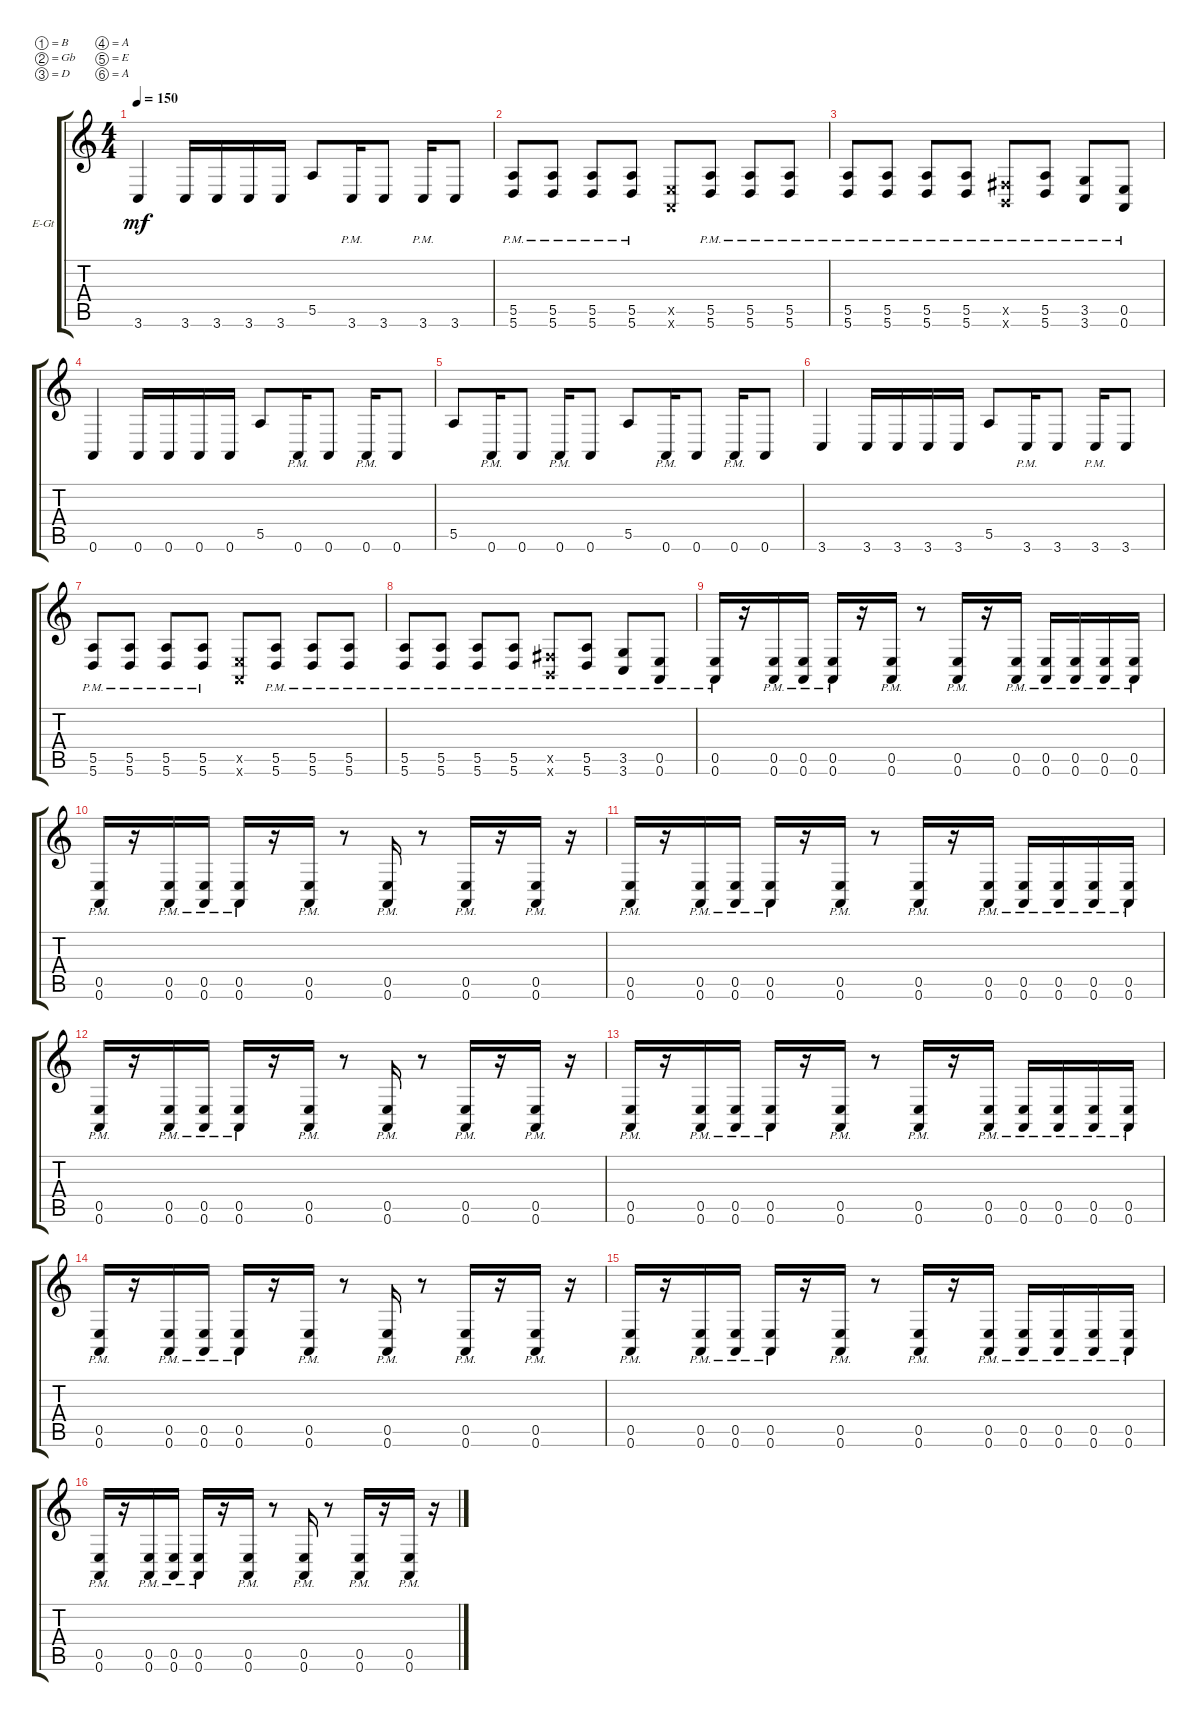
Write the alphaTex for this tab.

\defaultSystemsLayout 4
\bracketExtendMode groupsimilarinstruments
\firstSystemTrackNameOrientation horizontal
\otherSystemsTrackNameOrientation horizontal
\track ("Right Guitar " "E-Gt") {instrument distortionguitar}
\staff {score tabs}
\tuning (B3 Gb3 D3 A2 E2 A1)
\ts (4 4)
\tempo 150
\clef g2
\ks c
3.6.4{dy mf} 3.6.16 3.6.16 3.6.16 3.6.16 5.5.8 3.6{pm}.16 3.6.8 3.6{pm}.16 3.6.8 |
(5.6{pm} 5.5{pm}).8 (5.6{pm} 5.5{pm}).8 (5.6{pm} 5.5{pm}).8 (5.6{pm} 5.5{pm}).8 (0.6{x} 0.5{x}).8 (5.6{pm} 5.5{pm}).8 (5.6{pm} 5.5{pm}).8 (5.6{pm} 5.5{pm}).8 |
(5.6{pm} 5.5{pm}).8 (5.6{pm} 5.5{pm}).8 (5.6{pm} 5.5{pm}).8 (5.6{pm} 5.5{pm}).8 (2.6{pm x} 2.5{pm x}).8 (5.6{pm} 5.5{pm}).8 (3.6{pm} 3.5{pm}).8 (0.6{pm} 0.5{pm}).8 |
0.6.4 0.6.16 0.6.16 0.6.16 0.6.16 5.5.8 0.6{pm}.16 0.6.8 0.6{pm}.16 0.6.8 |
5.5.8 0.6{pm}.16 0.6.8 0.6{pm}.16 0.6.8 5.5.8 0.6{pm}.16 0.6.8 0.6{pm}.16 0.6.8 |
3.6.4 3.6.16 3.6.16 3.6.16 3.6.16 5.5.8 3.6{pm}.16 3.6.8 3.6{pm}.16 3.6.8 |
(5.6{pm} 5.5{pm}).8 (5.6{pm} 5.5{pm}).8 (5.6{pm} 5.5{pm}).8 (5.6{pm} 5.5{pm}).8 (0.6{x} 0.5{x}).8 (5.6{pm} 5.5{pm}).8 (5.6{pm} 5.5{pm}).8 (5.6{pm} 5.5{pm}).8 |
(5.6{pm} 5.5{pm}).8 (5.6{pm} 5.5{pm}).8 (5.6{pm} 5.5{pm}).8 (5.6{pm} 5.5{pm}).8 (2.6{pm x} 2.5{pm x}).8 (5.6{pm} 5.5{pm}).8 (3.6{pm} 3.5{pm}).8 (0.6{pm} 0.5{pm}).8 |
(0.6{pm} 0.5{pm}).16 r.16 (0.6{pm} 0.5{pm}).16 (0.5{pm} 0.6{pm}).16 (0.6{pm} 0.5{pm}).16 r.16 (0.6{pm} 0.5{pm}).16 r.8 (0.6{pm} 0.5{pm}).16 r.16 (0.6{pm} 0.5{pm}).16 (0.5{pm} 0.6{pm}).16 (0.6{pm} 0.5{pm}).16 (0.5{pm} 0.6{pm}).16 (0.6{pm} 0.5{pm}).16 |
(0.6{pm} 0.5{pm}).16 r.16 (0.6{pm} 0.5{pm}).16 (0.5{pm} 0.6{pm}).16 (0.6{pm} 0.5{pm}).16 r.16 (0.6{pm} 0.5{pm}).16 r.8 (0.6{pm} 0.5{pm}).16 r.8 (0.6{pm} 0.5{pm}).16 r.16 (0.6{pm} 0.5{pm}).16 r.16 |
(0.6{pm} 0.5{pm}).16 r.16 (0.6{pm} 0.5{pm}).16 (0.5{pm} 0.6{pm}).16 (0.6{pm} 0.5{pm}).16 r.16 (0.6{pm} 0.5{pm}).16 r.8 (0.6{pm} 0.5{pm}).16 r.16 (0.6{pm} 0.5{pm}).16 (0.5{pm} 0.6{pm}).16 (0.6{pm} 0.5{pm}).16 (0.5{pm} 0.6{pm}).16 (0.6{pm} 0.5{pm}).16 |
(0.6{pm} 0.5{pm}).16 r.16 (0.6{pm} 0.5{pm}).16 (0.5{pm} 0.6{pm}).16 (0.6{pm} 0.5{pm}).16 r.16 (0.6{pm} 0.5{pm}).16 r.8 (0.6{pm} 0.5{pm}).16 r.8 (0.6{pm} 0.5{pm}).16 r.16 (0.6{pm} 0.5{pm}).16 r.16 |
(0.6{pm} 0.5{pm}).16 r.16 (0.6{pm} 0.5{pm}).16 (0.5{pm} 0.6{pm}).16 (0.6{pm} 0.5{pm}).16 r.16 (0.6{pm} 0.5{pm}).16 r.8 (0.6{pm} 0.5{pm}).16 r.16 (0.6{pm} 0.5{pm}).16 (0.5{pm} 0.6{pm}).16 (0.6{pm} 0.5{pm}).16 (0.5{pm} 0.6{pm}).16 (0.6{pm} 0.5{pm}).16 |
(0.6{pm} 0.5{pm}).16 r.16 (0.6{pm} 0.5{pm}).16 (0.5{pm} 0.6{pm}).16 (0.6{pm} 0.5{pm}).16 r.16 (0.6{pm} 0.5{pm}).16 r.8 (0.6{pm} 0.5{pm}).16 r.8 (0.6{pm} 0.5{pm}).16 r.16 (0.6{pm} 0.5{pm}).16 r.16 |
(0.6{pm} 0.5{pm}).16 r.16 (0.6{pm} 0.5{pm}).16 (0.5{pm} 0.6{pm}).16 (0.6{pm} 0.5{pm}).16 r.16 (0.6{pm} 0.5{pm}).16 r.8 (0.6{pm} 0.5{pm}).16 r.16 (0.6{pm} 0.5{pm}).16 (0.5{pm} 0.6{pm}).16 (0.6{pm} 0.5{pm}).16 (0.5{pm} 0.6{pm}).16 (0.5{pm} 0.6{pm}).16 |
(0.6{pm} 0.5{pm}).16 r.16 (0.6{pm} 0.5{pm}).16 (0.5{pm} 0.6{pm}).16 (0.6{pm} 0.5{pm}).16 r.16 (0.6{pm} 0.5{pm}).16 r.8 (0.6{pm} 0.5{pm}).16 r.8 (0.6{pm} 0.5{pm}).16 r.16 (0.6{pm} 0.5{pm}).16 r.16
